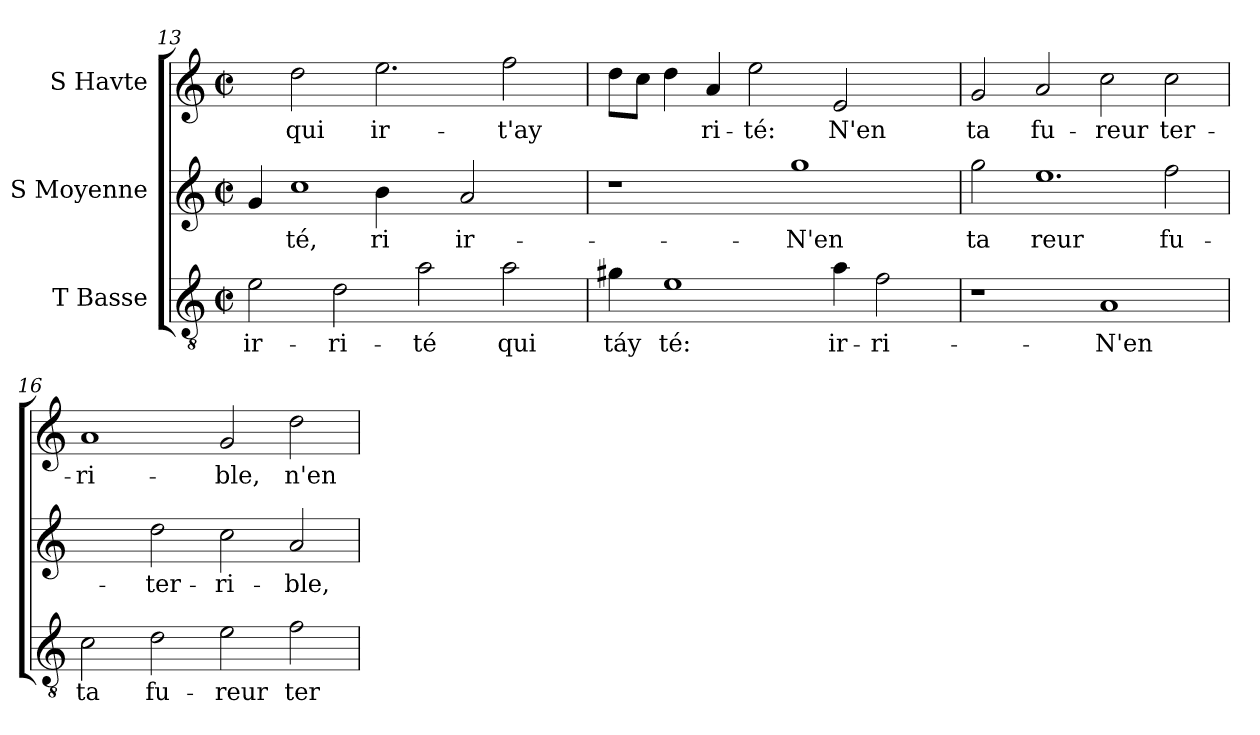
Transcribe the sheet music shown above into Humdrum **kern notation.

**kern	**text	**kern	**text	**kern	**text
*part3	*part3	*part2	*part2	*part1	*part1
*staff3	*staff3	*staff2	*staff2	*staff1	*staff1
*I"T  Basse	*	*I"S  Moyenne	*	*I"S  Havte	*
*clefGv2	*	*clefG2	*	*clefG2	*
*M2/2	*	*M2/2	*	*M2/2	*
*met(c|)	*	*met(c|)	*	*met(c|)	*
=13	=13	=13	=13	=13	=13
!	!LO:LY:b:cj	!	!	!	!
*	*	*^	*	*	*
2e\	ir-	4g/	2.ryy	.	4ryy	.
!	!	!	!	!LO:LY:b:rj	!	!LO:LY:b:cj
.	.	1cc	.	-té,	2dd\	qui
!	!LO:LY:b:cj	!	!	!	!	!
2d\	-ri-	.	.	.	.	.
!	!	!	!	!LO:LY:b	!	!LO:LY:b:cj
.	.	.	4b\	-ri-	2.ee\	ir-
!	!LO:LY:b:cj	!	!	!	!	!
2a\	-té	.	4ryy	.	.	.
!	!	!	!	!LO:LY:b:cj	!	!
.	.	2a/	2.ryy	ir-	.	.
!	!LO:LY:b:cj	!	!	!	!	!LO:LY:b:cj
2a\	qui	.	.	.	2ff\	t'ay
.	.	4ryy	.	.	.	.
*	*	*v	*v	*	*	*
=14	=14	=14	=14	=14	=14
!	!LO:LY:b:cj	!	!	!	!
4g#X\	táy	1r	.	8dd\L	.
.	.	.	.	8cc\J	.
!	!LO:LY:b:cj	!	!	!	!
1e	-té:	.	.	4dd\	.
!	!	!	!	!	!LO:LY:b
.	.	.	.	4a/	-ri-
!	!	!	!	!	!LO:LY:b:rj
.	.	.	.	2ee\	-té:
!	!	!	!LO:LY:b:cj	!	!
.	.	1gg	N'en	.	.
!	!LO:LY:b:cj	!	!	!	!LO:LY:b:cj
4a\	ir-	.	.	2e/	N'en
!	!LO:LY:b:cj	!	!	!	!
2f\	-ri-	.	.	.	.
.	.	.	.	4ryy	.
=15	=15	=15	=15	=15	=15
!	!	!	!LO:LY:b:cj	!	!LO:LY:b:cj
1r	.	2gg\	ta	2g/	ta
!	!	!LO:N:vis=1.	!LO:LY:b:cj	!	!LO:LY:b
.	.	1ee	-reur	2a/	fu-
!	!LO:LY:b:cj	!	!	!	!LO:LY:b:cj
1A	N'en	.	.	2cc\	-reur
!	!	!	!LO:LY:b	!	!LO:LY:b:cj
.	.	2ff\	fu-	2cc\	ter-
=16	=16	=16	=16	=16	=16
!	!LO:LY:b:cj	!	!	!	!LO:LY:b:cj
2c\	ta	2ryy	.	1a	-ri-
!	!LO:LY:b	!	!LO:LY:b:cj	!	!
2d\	fu-	2dd\	ter-	.	.
!	!LO:LY:b:cj	!	!LO:LY:b:cj	!	!LO:LY:b:cj
2e\	-reur	2cc\	-ri-	2g/	-ble,
!	!LO:LY:b:cj	!	!LO:LY:b:cj	!	!LO:LY:b:cj
2f\	ter-	2a/	-ble,	2dd\	n'en
=	=	=	=	=	=
*-	*-	*-	*-	*-	*-
